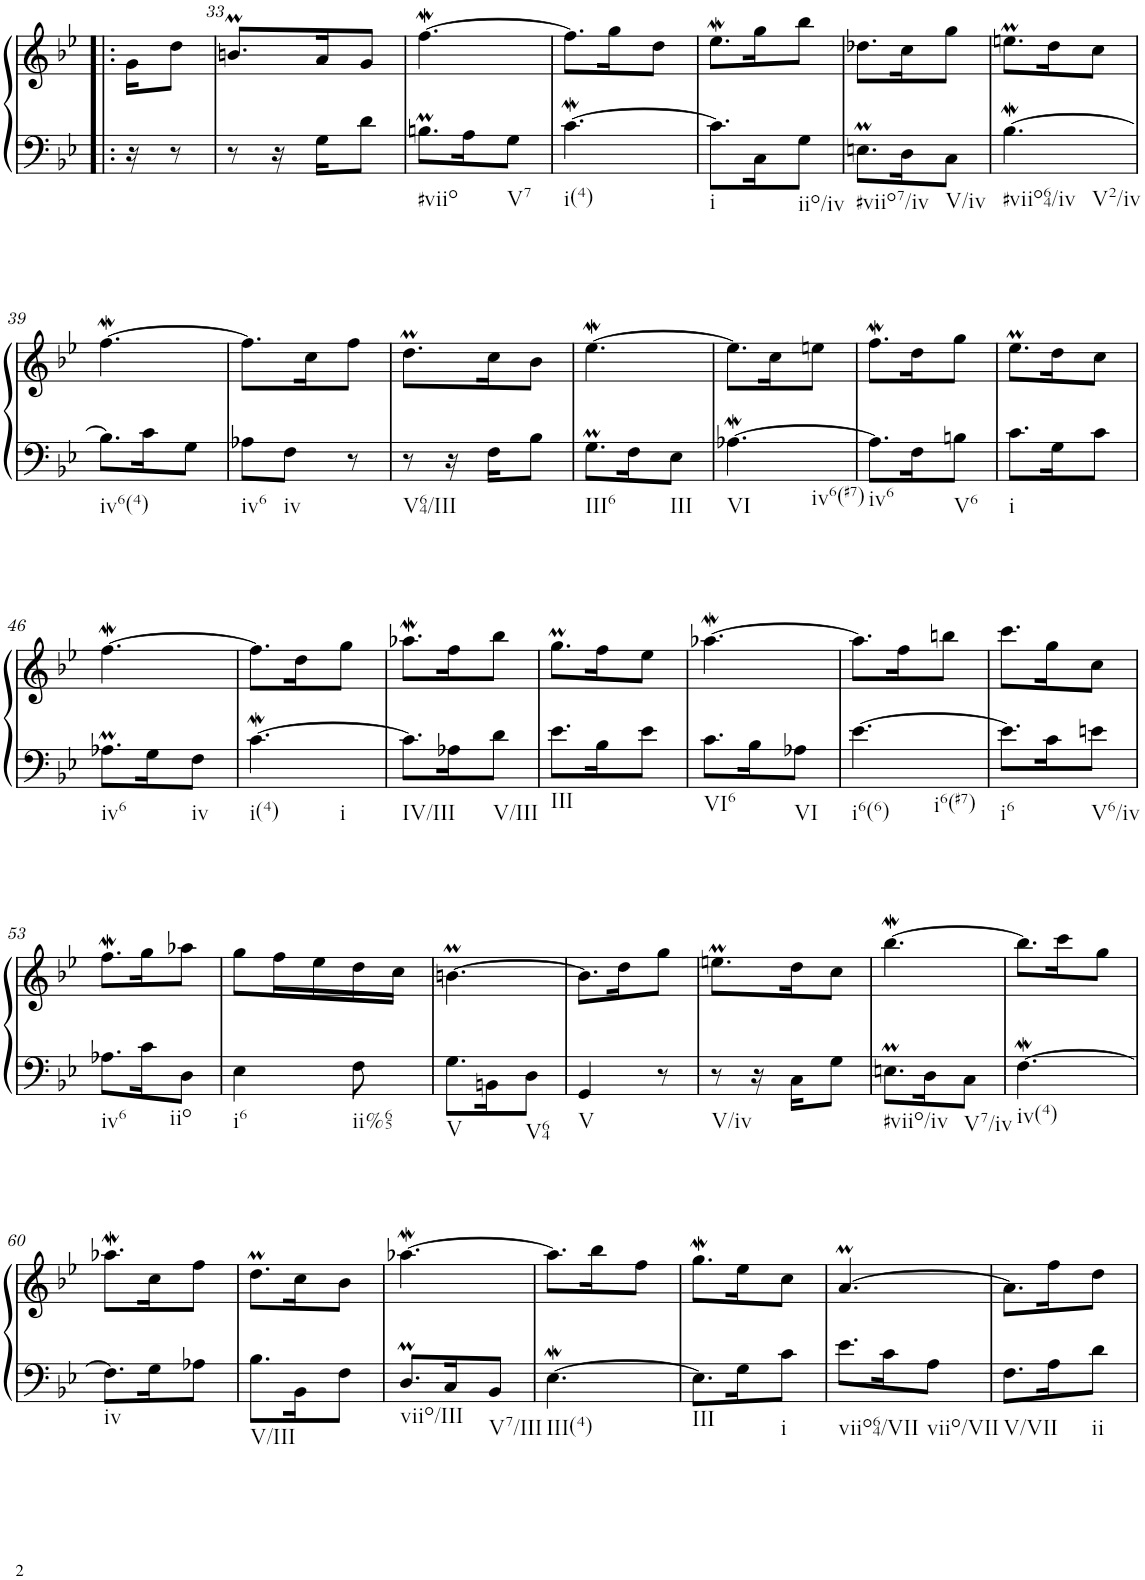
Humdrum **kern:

**kern	**kern
*part1	*part1
*staff2	*staff1
*I"unbenannt2	*
!!LO:PB:g=z
*clefF4	*clefG2
*k[b-e-]	*k[b-e-]
*M3/8	*M3/8
=32X1!|:	=32X1!|:
16r	16g\KL
8r	8dd\J
=33	=33
8r	8.bnm/L
16r	.
16G\KL	16a/K
8d\J	8g/J
=34	=34
!LO:TX:b:t=#viio	!
8.Bnm\L	[4.ffW\
16A\K	.
!LO:TX:b:t=V7	!
8G\J	.
=35	=35
!LO:TX:b:t=i(4)	!
[4.cW\	8.ff\L]
.	16gg\K
.	8dd\J
=36	=36
!LO:TX:b:t=i	!
8.c\L]	8.ee-w\L
16C\K	16gg\K
!LO:TX:b:t=iio/iv	!
8G\J	8bb-\J
=37	=37
!LO:TX:b:t=#viio7/iv	!
8.Enm\L	8.dd-X\L
16D\K	16cc\K
!LO:TX:b:t=V/iv	!
8C\J	8gg\J
=38	=38
!LO:TX:b:t=#viio64/iv	!
!LO:TX:b:t=V2/iv	!
[4.B-w\	8.eenm\L
.	16dd\K
.	8cc\J
!!LO:LB:g=z
=39	=39
!LO:TX:b:t=iv6(4)	!
8.B-\L]	[4.ffW\
16c\K	.
8G\J	.
=40	=40
!LO:TX:b:t=iv6	!
8A-X\L	8.ff\L]
!LO:TX:b:t=iv	!
8F\J	.
.	16cc\K
8r	8ff\J
=41	=41
!LO:TX:b:t=V64/III	!
8r	8.ddm\L
16r	.
16F\KL	16cc\K
8B-\J	8b-\J
=42	=42
!LO:TX:b:t=III6	!
8.GM\L	[4.ee-w\
16F\K	.
!LO:TX:b:t=III	!
8E-\J	.
=43	=43
!LO:TX:b:t=VI	!
!LO:TX:b:t=iv6(#7)	!
[4.A-Xw\	8.ee-\L]
.	16cc\K
.	8een\J
=44	=44
!LO:TX:b:t=iv6	!
8.A-\L]	8.ffW\L
16F\K	16dd\K
!LO:TX:b:t=V6	!
8Bn\J	8gg\J
=45	=45
!LO:TX:b:t=i	!
8.c\L	8.ee-M\L
16G\K	16dd\K
8c\J	8cc\J
!!LO:LB:g=z
=46	=46
!LO:TX:b:t=iv6	!
8.A-XM\L	[4.ffW\
16G\K	.
!LO:TX:b:t=iv	!
8F\J	.
=47	=47
!LO:TX:b:t=i(4)	!
!LO:TX:b:t=i	!
[4.cW\	8.ff\L]
.	16dd\K
.	8gg\J
=48	=48
!LO:TX:b:t=IV/III	!
8.c\L]	8.aa-Xw\L
16A-X\K	16ff\K
!LO:TX:b:t=V/III	!
8d\J	8bb-\J
=49	=49
!LO:TX:b:t=III	!
8.e-\L	8.ggM\L
16B-\K	16ff\K
8e-\J	8ee-\J
=50	=50
!LO:TX:b:t=VI6	!
8.c\L	[4.aa-Xw\
16B-\K	.
!LO:TX:b:t=VI	!
8A-X\J	.
=51	=51
!LO:TX:b:t=i6(6)	!
!LO:TX:b:t=i6(#7)	!
[4.e-\	8.aa-\L]
.	16ff\K
.	8bbn\J
=52	=52
!LO:TX:b:t=i6	!
8.e-\L]	8.ccc\L
16c\K	16gg\K
!LO:TX:b:t=V6/iv	!
8en\J	8cc\J
!!LO:LB:g=z
=53	=53
!LO:TX:b:t=iv6	!
8.A-X\L	8.ffW\L
16c\K	16gg\K
!LO:TX:b:t=iio	!
8D\J	8aa-X\J
=54	=54
!LO:TX:b:t=i6	!
4E-\	8gg\L
.	16ff\L
.	16ee-\
!LO:TX:b:t=ii%65	!
8F\	16dd\
.	16cc\JJ
=55	=55
!LO:TX:b:t=V	!
8.G\L	[4.bnm\
16BBn\K	.
!LO:TX:b:t=V64	!
8D\J	.
=56	=56
!LO:TX:b:t=V	!
4GG/	8.b\L]
.	16dd\K
8r	8gg\J
=57	=57
!LO:TX:b:t=V/iv	!
8r	8.eenm\L
16r	.
16C\KL	16dd\K
8G\J	8cc\J
=58	=58
!LO:TX:b:t=#viio/iv	!
8.Enm\L	[4.bb-w\
16D\K	.
!LO:TX:b:t=V7/iv	!
8C\J	.
=59	=59
!LO:TX:b:t=iv(4)	!
[4.FW\	8.bb-\L]
.	16ccc\K
.	8gg\J
!!LO:LB:g=z
=60	=60
!LO:TX:b:t=iv	!
8.F\L]	8.aa-Xw\L
16G\K	16cc\K
8A-X\J	8ff\J
=61	=61
!LO:TX:b:t=V/III	!
8.B-\L	8.ddm\L
16BB-\K	16cc\K
8F\J	8b-\J
=62	=62
!LO:TX:b:t=viio/III	!
8.Dm/L	[4.aa-Xw\
16C/K	.
!LO:TX:b:t=V7/III	!
8BB-/J	.
=63	=63
!LO:TX:b:t=III(4)	!
[4.E-w\	8.aa-\L]
.	16bb-\K
.	8ff\J
=64	=64
!LO:TX:b:t=III	!
8.E-\L]	8.ggW\L
16G\K	16ee-\K
!LO:TX:b:t=i	!
8c\J	8cc\J
=65	=65
!LO:TX:b:t=viio64/VII	!
8.e-\L	[4.am/
16c\K	.
!LO:TX:b:t=viio/VII	!
8A\J	.
=66	=66
!LO:TX:b:t=V/VII	!
8.F\L	8.a\L]
16A\K	16ff\K
!LO:TX:b:t=ii	!
8d\J	8dd\J
=	=
*-	*-
